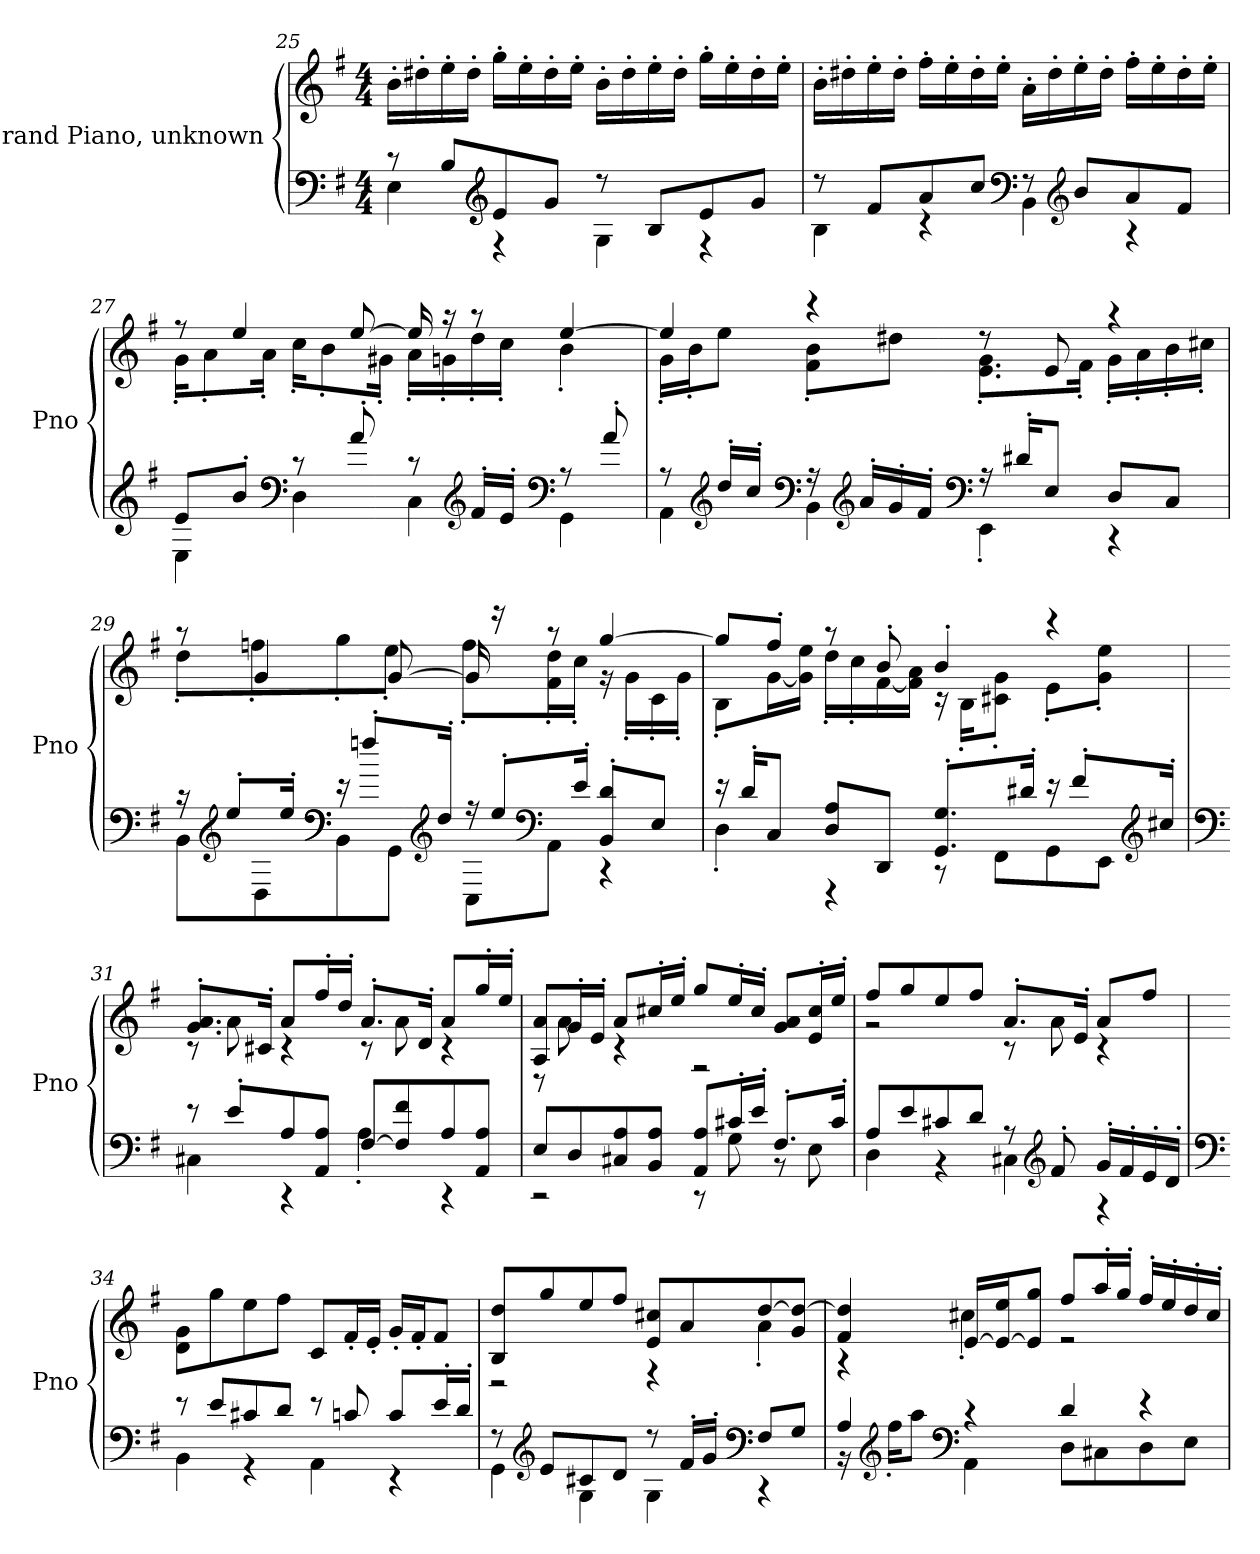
**kern	**kern
*part1	*part1
*staff2	*staff1
*I"Grand Piano, unknown	*
*I'Pno	*
*clefF4	*clefG2
*k[f#]	*k[f#]
*M4/4	*M4/4
=25	=25
*^	*
8r	4E\	16b'\LL
.	.	16dd#X'\
8B/L	.	16ee'\
.	.	16dd#'\JJ
*clefG2	*	*
8e/	4r	16gg'\LL
.	.	16ee'\
8g/J	.	16dd#'\
.	.	16ee'\JJ
8r	4G\	16b'\LL
.	.	16dd#'\
8B/L	.	16ee'\
.	.	16dd#'\JJ
8e/	4r	16gg'\LL
.	.	16ee'\
8g/J	.	16dd#'\
.	.	16ee'\JJ
!!LO:LB:g=z
=26	=26	=26
8r	4B\	16b'\LL
.	.	16dd#X'\
8f#/L	.	16ee'\
.	.	16dd#'\JJ
8a/	4r	16ff#'\LL
.	.	16ee'\
8cc/J	.	16dd#'\
.	.	16ee'\JJ
*clefF4	*	*
8r	4BB\	16a'\LL
.	.	16dd#'\
*clefG2	*	*
8b/L	.	16ee'\
.	.	16dd#'\JJ
8a/	4r	16ff#'\LL
.	.	16ee'\
8f#/J	.	16dd#'\
.	.	16ee'\JJ
=27	=27	=27
*	*	*^
8e/L	4E\	8r	16g'\KL
.	.	.	8a'\
8b'/J	.	4ee/	.
.	.	.	16a'\Jk
*clefF4	*	*	*
8r	4D\	.	16cc'\KL
.	.	.	8b'\
8a'/	.	[8ee/	.
.	.	.	16g#X'\Jk
8r	4C\	16ee/]	16a'\LL
.	.	16r	16gn'\
*clefG2	*	*	*
16f#'/LL	.	8r	16dd'\
16e'/JJ	.	.	16cc'\JJ
*clefF4	*	*	*
8r	4GG\	[4ee/	4b'\
8a'/	.	.	.
!!LO:LB:g=z	!!
=28	=28	=28	=28
8r	4AA\	4ee/]	16g'\LL
.	.	.	16b'\J
*clefG2	*	*	*
16dd'/LL	.	.	8ee\J
16cc'/JJ	.	.	.
*clefF4	*	*	*
16r	4BB\	4r	8f#\' 8b\'L
*clefG2	*	*	*
16a'/LL	.	.	.
16g'/	.	.	8dd#X\J
16f#'/JJ	.	.	.
*clefF4	*	*	*
16r	4EE'\	8r	8.e\' 8.g\'L
16d#X'/KL	.	.	.
8E/J	.	8e/	.
.	.	.	16f#'\Jk
8D/L	4r	4r	16g'\LL
.	.	.	16a'\
8C/J	.	.	16b'\
.	.	.	16cc#X'\JJ
!!LO:LB:g=z	!!
=29	=29	=29	=29
16r	8BB\L	8r	8dd'\L
*clefG2	*	*	*
8ee'/L	.	.	.
.	8D\	4g/	8ffn'\
16ee'/Jk	.	.	.
*clefF4	*	*	*
16r	8BB\	.	8gg'\
8ffn'/L	.	.	.
.	8GG\J	[8g/	8ee'\J
*clefG2	*	*	*
16dd'/Jk	.	.	.
16r	8C\L	16g/]	8ff'\L
8ee'/L	.	16r	.
*clefF4	*	*	*
.	8AA\J	8r	16f#\' 16dd\'L
16e'/Jk	.	.	16cc'\JJ
8BB/' 8d/'L	4r	[4gg/	16r
.	.	.	16g'\LL
8E/J	.	.	16c'\
.	.	.	16g'\JJ
!!LO:LB:g=z	!!
=30	=30	=30	=30
16r	4D'\	8gg/L]	8B'\L
16d'/KL	.	.	.
8C/J	.	8ff#'/J	[16g\L
.	.	.	16g\] 16ee\JJ
8D/ 8A/L	4r	8r	16dd'\LL
.	.	.	16cc'\
8DD/J	.	8b'/	[16f#\
.	.	.	16f#\] 16a\JJ
8.GG/' 8.G/'L	8r	4b'/	16r
.	.	.	16B'\KL
.	8FF#\L	.	8c#X\' 8g\'J
16d#X'/Jk	.	.	.
16r	8GG\	4r	8e'\L
8f#'/L	.	.	.
.	8EE\J	.	8g\' 8ee\'J
*clefG2	*	*	*
16cc#X'/Jk	.	.	.
=31	=31	=31	=31
*clefF4	*	*	*
8r	4C#X\	8.g/' 8.a/'L	8r
8e'/L	.	.	8a\
.	.	16c#X'/Jk	.
8A/	4r	8a/L	4r
8AA/ 8A/J	.	16ff#'/L	.
.	.	16dd'/JJ	.
[8F#/L	4A'\	8.a'/L	8r
8F#/] 8f#/	.	.	8a\
.	.	16d'/Jk	.
8A/	4r	8a/L	4r
8AA/ 8A/J	.	16gg'/L	.
.	.	16ee'/JJ	.
!!LO:PB:g=z	!!
=32	=32	=32	=32
8E/L	2r	8A/ 8a/L	8r
8D/	.	16g'/L	8a\
.	.	16e'/JJ	.
8C#X/ 8A/	.	8a/L	4r
8BB/ 8A/J	.	16cc#X'/L	.
.	.	16ee'/JJ	.
8AA/ 8A/L	8r	8gg/L	2r
16c#X'/L	8G\	16ee'/L	.
16e'/JJ	.	16cc#'/JJ	.
8.F#'/L	8r	8g/ 8a/L	.
.	8E\	16e/' 16cc#/'L	.
16c#'/Jk	.	16ee'/JJ	.
=33	=33	=33	=33
8A/L	4D\	8ff#/L	2r
8e/	.	8gg/	.
8c#X/	4r	8ee/	.
8d/J	.	8ff#/J	.
8r	4C#X\	8.a'/L	8r
*clefG2	*	*	*
8f#'/	.	.	8a\
.	.	16e'/Jk	.
16g'/LL	4r	8a/L	4r
16f#'/	.	.	.
16e'/	.	8ff#/J	.
16d'/JJ	.	.	.
*	*	*v	*v
!!LO:LB:g=z
=34	=34	=34
*clefF4	*	*
8r	4BB\	8d\ 8g\L
8e/L	.	8gg\
8c#X/	4r	8ee\
8d/J	.	8ff#\J
8r	4AA\	8c/L
8cn/	.	16f#'/L
.	.	16e'/JJ
8c/L	4r	16g'/LL
.	.	16f#'/J
16e'/L	.	8f#/J
16d'/JJ	.	.
=35	=35	=35
*	*	*^
8r	4GG\	8B/ 8dd/L	2r
*clefG2	*	*	*
8e/L	.	8gg/	.
8c#X/	4G\	8ee/	.
8d/J	.	8ff#/J	.
8r	4G\	8e/ 8cc#X/L	4r
16f#'/LL	.	8a/	.
16g'/JJ	.	.	.
*clefF4	*	*	*
8F#/L	4r	[8dd/	4a'\
8G/J	.	8g/ 8dd/_J	.
!!LO:LB:g=z	!!
=36	=36	=36	=36
4A/	16r	4f#/ 4dd/]	4r
*clefG2	*	*	*
.	16ff#'\KL	.	.
.	8aa\J	.	.
*clefF4	*	*	*
4r	4AA\	[16e/LL	4cc#X'\
.	.	16e/_ 16ee/J	.
.	.	8e/] 8gg/J	.
4d/	8D\L	8ff#/L	2r
.	8C#X\	16aa'/L	.
.	.	16gg'/JJ	.
4r	8D\	16ff#'/LL	.
.	.	16ee'/	.
.	8E\J	16dd'/	.
.	.	16cc#'/JJ	.
*v	*v	*	*
*	*v	*v
=	=
*-	*-
